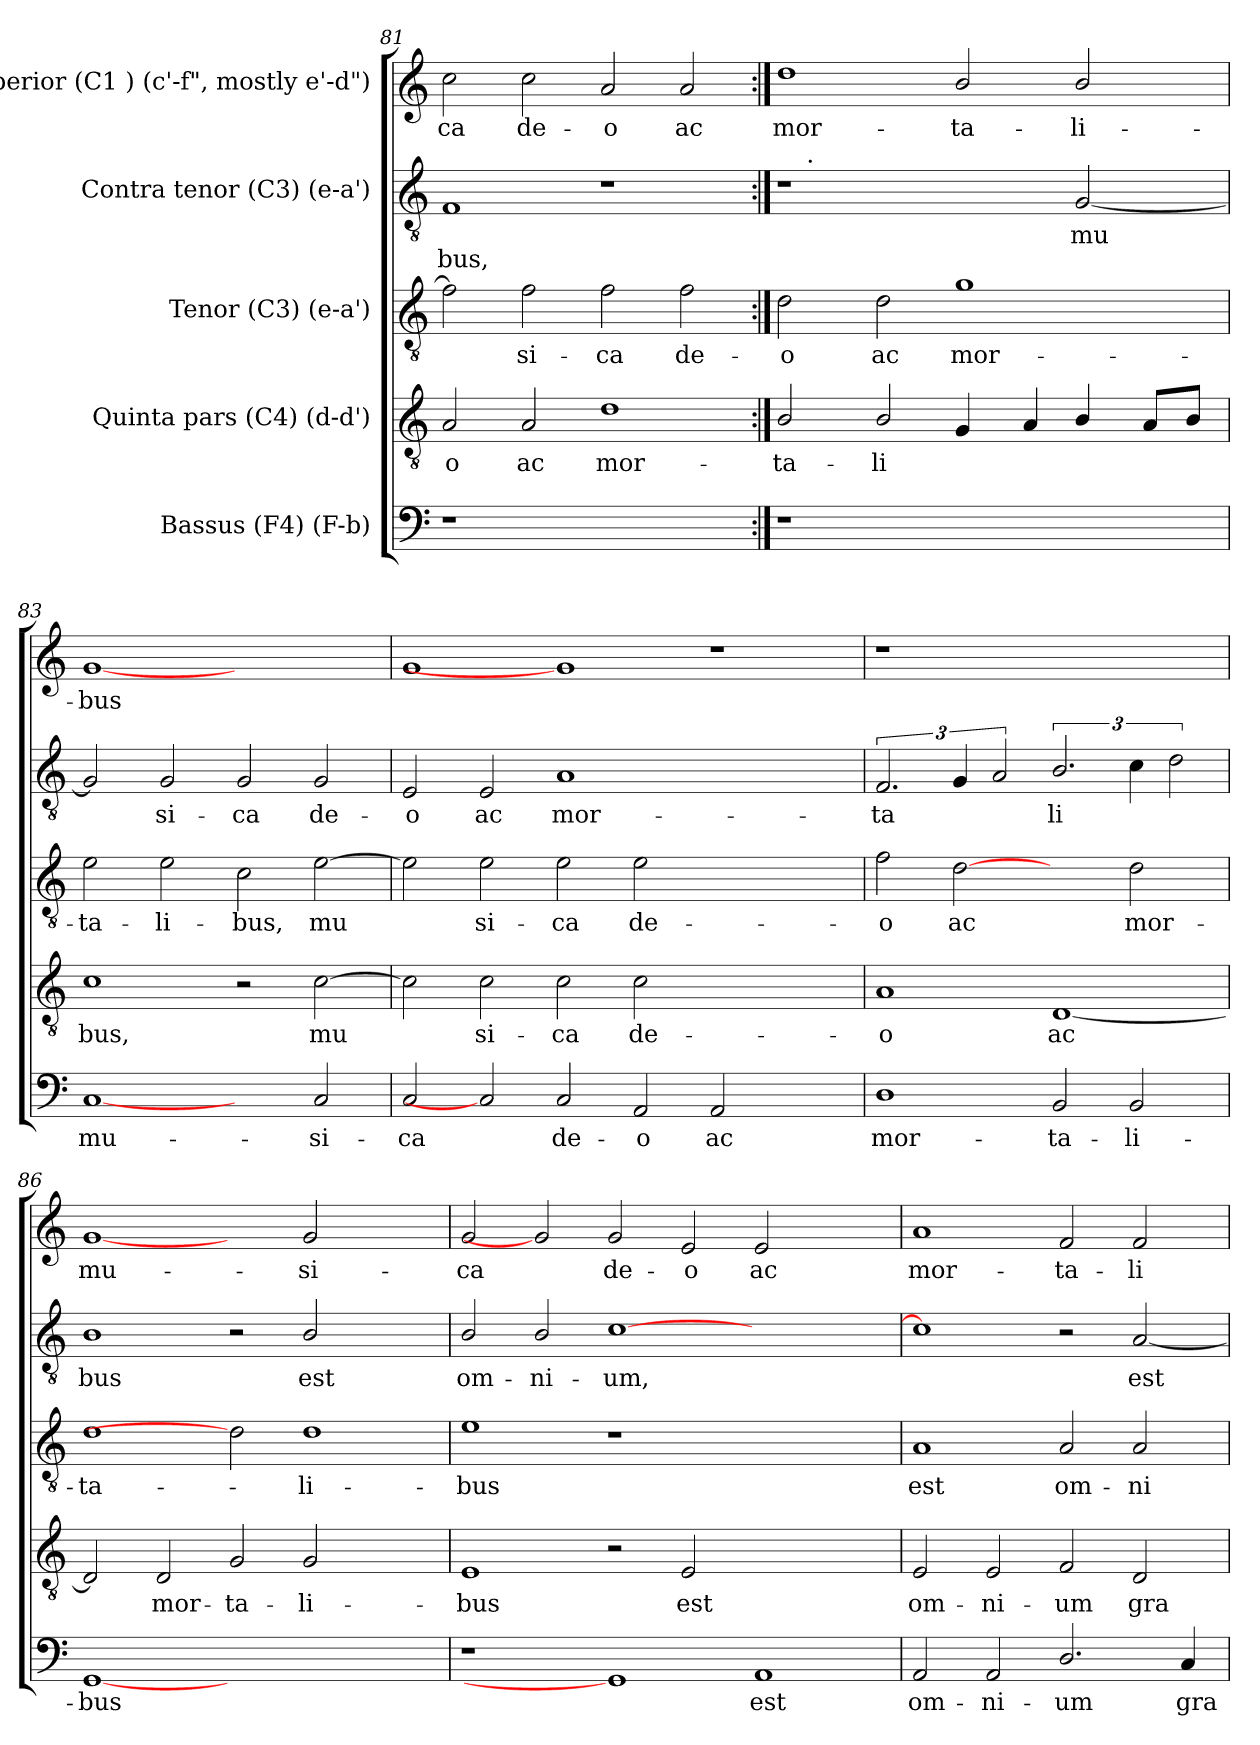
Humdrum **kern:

**kern	**text	**kern	**text	**kern	**text	**kern	**text	**text	**kern	**text
*part5	*part5	*part4	*part4	*part3	*part3	*part2	*part2	*part2	*part1	*part1
*staff5	*staff5	*staff4	*staff4	*staff3	*staff3	*staff2	*staff2	*staff2	*staff1	*staff1
*I"Bassus (F4)  (F-b)	*	*I"Quinta pars (C4)  (d-d')	*	*I"Tenor (C3)  (e-a')	*	*I"Contra tenor (C3)  (e-a')	*	*	*I"Superior (C1 )  (c'-f", mostly e'-d")	*
*clefF4	*	*clefGv2	*	*clefGv2	*	*clefGv2	*	*	*clefG2	*
*k[]	*	*k[]	*	*k[]	*	*k[]	*	*	*k[]	*
*C:	*	*C:	*	*C:	*	*C:	*	*	*C:	*
=81	=81	=81	=81	=81	=81	=81	=81	=81	=81	=81
!	!	!	!LO:LY:b:cj	!	!LO:LY:b:cj	!	!LO:LY:b:cj	!LO:LY:b:cj	!	!LO:LY:b:cj
1r	.	2A/	-o	2f\]	--	1F	-	bus,	2cc\	-ca
!	!	!	!LO:LY:b:cj	!	!LO:LY:b:cj	!	!	!	!	!LO:LY:b:cj
.	.	2A/	ac	2f\	-si-	.	.	.	2cc\	de-
!	!	!	!LO:LY:b:cj	!	!LO:LY:b:cj	!	!	!	!	!LO:LY:b:cj
1ryy	.	1d	mor-	2f\	-ca	1r	.	.	2a/	-o
!	!	!	!	!	!LO:LY:b:cj	!	!	!	!	!LO:LY:b:cj
.	.	.	.	2f\	de-	.	.	.	2a/	ac
=82:|!	=82:|!	=82:|!	=82:|!	=82:|!	=82:|!	=82:|!	=82:|!	=82:|!	=82:|!	=82:|!
!	!	!	!LO:LY:b:cj	!	!LO:LY:b:cj	!	!	!	!	!LO:LY:b:cj
*	*	*	*	*	*	*^	*	*	*	*
1r	.	2B/	-ta-	2d\	-o	1r	16.ryy	.	.	1dd	mor-
!	!	!	!	!	!	!	!LO:TX:a:t=.	!	!	!	!
.	.	.	.	.	.	.	1ryy	.	.	.	.
!	!	!	!LO:LY:b:cj	!	!LO:LY:b:cj	!	!	!	!	!	!
.	.	2B/	-li-	2d\	ac	.	.	.	.	.	.
!	!	!	!LO:LY:b:cj	!	!LO:LY:b:cj	!	!	!	!	!	!LO:LY:b:cj
1ryy	.	4G/	--	1g	mor-	2ryy	.	.	.	2b/	-ta-
.	.	.	.	.	.	.	2ryy	.	.	.	.
!	!	!	!LO:LY:b:cj	!	!	!	!	!	!	!	!
.	.	4A/	--	.	.	.	.	.	.	.	.
!	!	!	!LO:LY:b:cj	!	!	!	!	!LO:LY:b:cj	!	!	!LO:LY:b:cj
.	.	4B/	--	.	.	[<2G/	.	mu-	.	2b/	-li-
.	.	.	.	.	.	.	4ryy	.	.	.	.
!	!	!	!LO:LY:b:cj	!	!	!	!	!	!	!	!
.	.	8A/L	--	.	.	.	.	.	.	.	.
.	.	.	.	.	.	.	8ryy	.	.	.	.
!	!	!	!LO:LY:b:cj	!	!	!	!	!	!	!	!
.	.	8B/J	--	.	.	.	.	.	.	.	.
.	.	.	.	.	.	.	32ryy	.	.	.	.
=83	=83	=83	=83	=83	=83	=83	=83	=83	=83	=83	=83
!	!LO:LY:b:cj	!	!LO:LY:b:cj	!	!LO:LY:b:cj	!	!	!LO:LY:b:cj	!	!	!LO:LY:b:cj
*	*	*	*	*	*	*v	*v	*	*	*	*
[1C	mu-	1c	-bus,	2e\	-ta-	2G/]	--	.	[1g	-bus
!	!	!	!	!	!LO:LY:b:cj	!	!LO:LY:b:cj	!	!	!
.	.	.	.	2e\	-li-	2G/	-si-	.	.	.
!	!	!	!	!	!LO:LY:b:cj	!	!LO:LY:b:cj	!	!	!
2ryy	.	2r	.	2c\	-bus,	2G/	-ca	.	1ryy	.
!	!LO:LY:b:cj	!	!LO:LY:b:cj	!	!LO:LY:b:cj	!	!LO:LY:b:cj	!	!	!
2C/	-si-	[<2c\	mu-	[<2e\	mu-	2G/	de-	.	.	.
!!LO:PB:g=z
=84	=84	=84	=84	=84	=84	=84	=84	=84	=84	=84
!	!LO:LY:b:cj	!	!LO:LY:b:cj	!	!LO:LY:b:cj	!	!LO:LY:b:cj	!	!	!LO:LY:b:cj
2C/	-ca	2c\]	--	2e\]	--	2E/	-o	.	1g	.
!	!	!	!LO:LY:b:cj	!	!LO:LY:b:cj	!	!LO:LY:b:cj	!	!	!
2C]	.	2c\	-si-	2e\	-si-	2E/	ac	.	.	.
!	!LO:LY:b:cj	!	!LO:LY:b:cj	!	!LO:LY:b:cj	!	!LO:LY:b:cj	!	!	!
2C/	de-	2c\	-ca	2e\	-ca	1A	mor-	.	1g]	.
!	!LO:LY:b:cj	!	!LO:LY:b:cj	!	!LO:LY:b:cj	!	!	!	!	!
2AA/	-o	2c\	de-	2e\	de-	.	.	.	.	.
!	!LO:LY:b:cj	!	!	!	!	!	!	!	!	!
2AA/	ac	1ryy	.	1ryy	.	1ryy	.	.	1r	.
2ryy	.	.	.	.	.	.	.	.	.	.
=85	=85	=85	=85	=85	=85	=85	=85	=85	=85	=85
!	!LO:LY:b:cj	!	!LO:LY:b:cj	!	!LO:LY:b:cj	!	!LO:LY:b:cj	!	!	!
1D	mor-	1A	-o	2f\	-o	3.F/	-ta-	.	1r	.
!	!	!	!	!	!LO:LY:b:cj	!	!LO:LY:b:cj	!	!	!
.	.	.	.	[2d	ac	6G/	--	.	.	.
!	!	!	!	!	!	!	!LO:LY:b:cj	!	!	!
.	.	.	.	.	.	3A/	--	.	.	.
!	!LO:LY:b:cj	!	!LO:LY:b:cj	!	!	!	!LO:LY:b:cj	!	!	!
2BB/	-ta-	[<1D	ac	2ryy	.	3.B/	-li-	.	1ryy	.
!	!LO:LY:b:cj	!	!	!	!LO:LY:b:cj	!	!	!	!	!
*	*	*	*	*	*	*Xbrackettup	*	*	*	*
!	!	!	!	!	!	!	!LO:LY:b:cj	!	!	!
2BB/	-li-	.	.	2d\	mor-	6c\	--	.	.	.
!	!	!	!	!	!	!	!LO:LY:b:cj	!	!	!
.	.	.	.	.	.	3d\	--	.	.	.
=86	=86	=86	=86	=86	=86	=86	=86	=86	=86	=86
!	!LO:LY:b:cj	!	!LO:LY:b:cj	!	!LO:LY:b:cj	!	!LO:LY:b:cj	!	!	!LO:LY:b:cj
[1GG	-bus	2D/]	.	1d	-ta-	1B	-bus	.	[1g	mu-
!	!	!	!LO:LY:b:cj	!	!	!	!	!	!	!
.	.	2D/	mor-	.	.	.	.	.	.	.
!	!	!	!LO:LY:b:cj	!	!	!	!	!	!	!
1.ryy	.	2G/	-ta-	2d]	.	2r	.	.	2ryy	.
!	!	!	!LO:LY:b:cj	!	!LO:LY:b:cj	!	!LO:LY:b:cj	!	!	!LO:LY:b:cj
.	.	2G/	-li-	1d	-li-	2B/	est	.	2g/	-si-
.	.	2ryy	.	.	.	2ryy	.	.	2ryy	.
=87	=87	=87	=87	=87	=87	=87	=87	=87	=87	=87
!	!	!	!LO:LY:b:cj	!	!LO:LY:b:cj	!	!LO:LY:b:cj	!	!	!LO:LY:b:cj
1r	.	1E	-bus	1e	-bus	2B/	om-	.	2g/	-ca
!	!	!	!	!	!	!	!LO:LY:b:cj	!	!	!
.	.	.	.	.	.	2B/	-ni-	.	2g]	.
!	!	!	!	!	!	!	!LO:LY:b:cj	!	!	!LO:LY:b:cj
1GG]	.	2r	.	1r	.	[>1c	-um,	.	2g/	de-
!	!	!	!LO:LY:b:cj	!	!	!	!	!	!	!LO:LY:b:cj
.	.	2E/	est	.	.	.	.	.	2e/	-o
!	!LO:LY:b:cj	!	!	!	!	!	!	!	!	!LO:LY:b:cj
1AA	est	1ryy	.	1ryy	.	1ryy	.	.	2e/	ac
.	.	.	.	.	.	.	.	.	2ryy	.
!!LO:PB:g=z
=88	=88	=88	=88	=88	=88	=88	=88	=88	=88	=88
!	!LO:LY:b:cj	!	!LO:LY:b:cj	!	!LO:LY:b:cj	!	!LO:LY:b:cj	!	!	!LO:LY:b:cj
2AA/	om-	2E/	om-	1A	est	1c]	.	.	1a	mor-
!	!LO:LY:b:cj	!	!LO:LY:b:cj	!	!	!	!	!	!	!
2AA/	-ni-	2E/	-ni-	.	.	.	.	.	.	.
!	!LO:LY:b:cj	!	!LO:LY:b:cj	!	!LO:LY:b:cj	!	!	!	!	!LO:LY:b:cj
2.D/	-um	2F/	-um	2A/	om-	2r	.	.	2f/	-ta-
!	!	!	!LO:LY:b:cj	!	!LO:LY:b:cj	!	!LO:LY:b:cj	!	!	!LO:LY:b:cj
.	.	2D/	gra-	2A/	-ni-	[<2A/	est	.	2f/	-li-
!	!LO:LY:b:cj	!	!	!	!	!	!	!	!	!
4C/	gra-	.	.	.	.	.	.	.	.	.
=	=	=	=	=	=	=	=	=	=	=
*-	*-	*-	*-	*-	*-	*-	*-	*-	*-	*-
